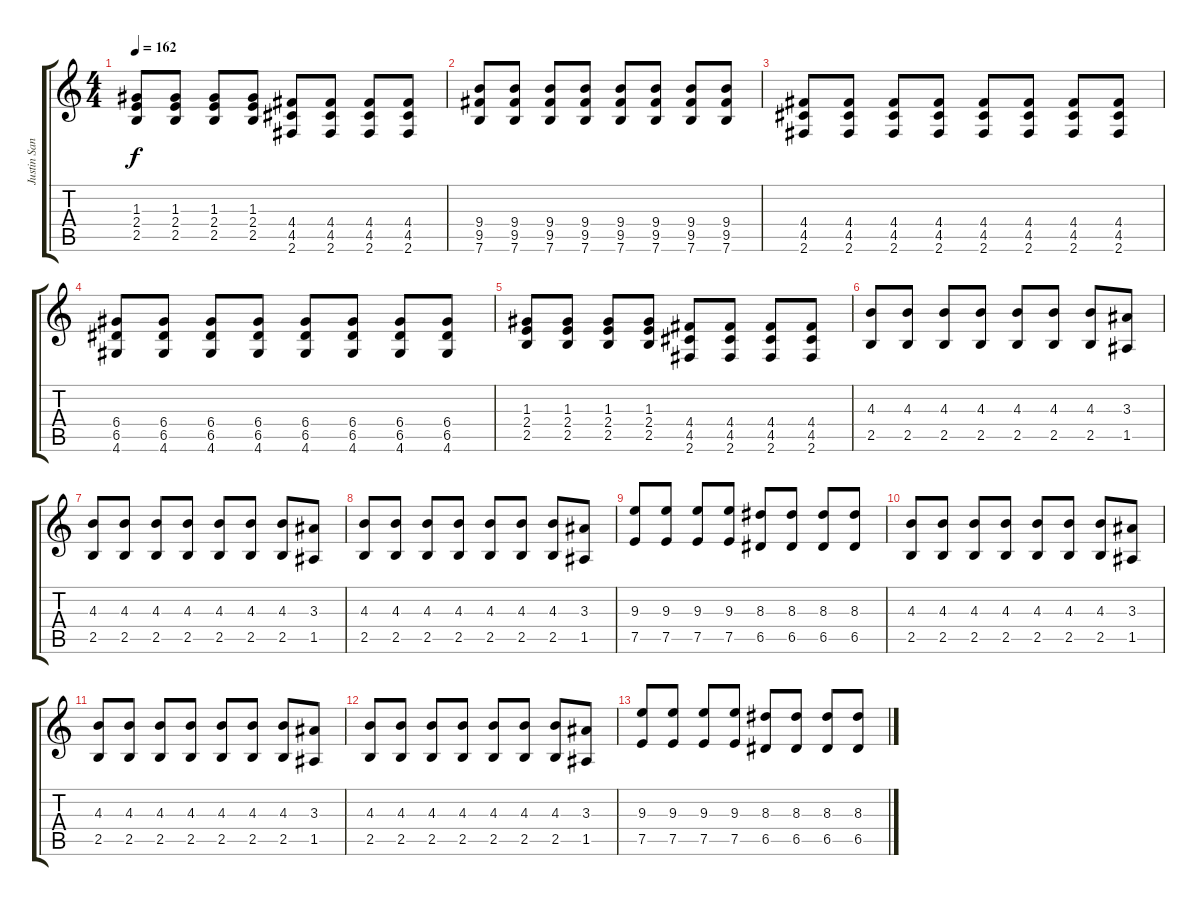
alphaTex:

\track ("Justin Sane" "Justin San") {instrument distortionguitar}
\staff {score tabs}
\tuning (E4 B3 G3 D3 A2 E2) {hide}
\ts (4 4)
\tempo 162
\clef g2
\ks c
(1.3 2.4 2.5).8{dy f} (1.3 2.4 2.5).8 (1.3 2.4 2.5).8 (1.3 2.4 2.5).8 (4.4 4.5 2.6).8 (4.4 4.5 2.6).8 (4.4 4.5 2.6).8 (4.4 4.5 2.6).8 |
(9.4 9.5 7.6).8 (9.4 9.5 7.6).8 (9.4 9.5 7.6).8 (9.4 9.5 7.6).8 (9.4 9.5 7.6).8 (9.4 9.5 7.6).8 (9.4 9.5 7.6).8 (9.4 9.5 7.6).8 |
(4.4 4.5 2.6).8 (4.4 4.5 2.6).8 (4.4 4.5 2.6).8 (4.4 4.5 2.6).8 (4.4 4.5 2.6).8 (4.4 4.5 2.6).8 (4.4 4.5 2.6).8 (4.4 4.5 2.6).8 |
(6.4 6.5 4.6).8 (6.4 6.5 4.6).8 (6.4 6.5 4.6).8 (6.4 6.5 4.6).8 (6.4 6.5 4.6).8 (6.4 6.5 4.6).8 (6.4 6.5 4.6).8 (6.4 6.5 4.6).8 |
(1.3 2.4 2.5).8 (1.3 2.4 2.5).8 (1.3 2.4 2.5).8 (1.3 2.4 2.5).8 (4.4 4.5 2.6).8 (4.4 4.5 2.6).8 (4.4 4.5 2.6).8 (4.4 4.5 2.6).8 |
(4.3 2.5).8 (4.3 2.5).8 (4.3 2.5).8 (4.3 2.5).8 (4.3 2.5).8 (4.3 2.5).8 (4.3 2.5).8 (3.3 1.5).8 |
(4.3 2.5).8 (4.3 2.5).8 (4.3 2.5).8 (4.3 2.5).8 (4.3 2.5).8 (4.3 2.5).8 (4.3 2.5).8 (3.3 1.5).8 |
(4.3 2.5).8 (4.3 2.5).8 (4.3 2.5).8 (4.3 2.5).8 (4.3 2.5).8 (4.3 2.5).8 (4.3 2.5).8 (3.3 1.5).8 |
(9.3 7.5).8 (9.3 7.5).8 (9.3 7.5).8 (9.3 7.5).8 (8.3 6.5).8 (8.3 6.5).8 (8.3 6.5).8 (8.3 6.5).8 |
(4.3 2.5).8 (4.3 2.5).8 (4.3 2.5).8 (4.3 2.5).8 (4.3 2.5).8 (4.3 2.5).8 (4.3 2.5).8 (3.3 1.5).8 |
(4.3 2.5).8 (4.3 2.5).8 (4.3 2.5).8 (4.3 2.5).8 (4.3 2.5).8 (4.3 2.5).8 (4.3 2.5).8 (3.3 1.5).8 |
(4.3 2.5).8 (4.3 2.5).8 (4.3 2.5).8 (4.3 2.5).8 (4.3 2.5).8 (4.3 2.5).8 (4.3 2.5).8 (3.3 1.5).8 |
(9.3 7.5).8 (9.3 7.5).8 (9.3 7.5).8 (9.3 7.5).8 (8.3 6.5).8 (8.3 6.5).8 (8.3 6.5).8 (8.3 6.5).8
